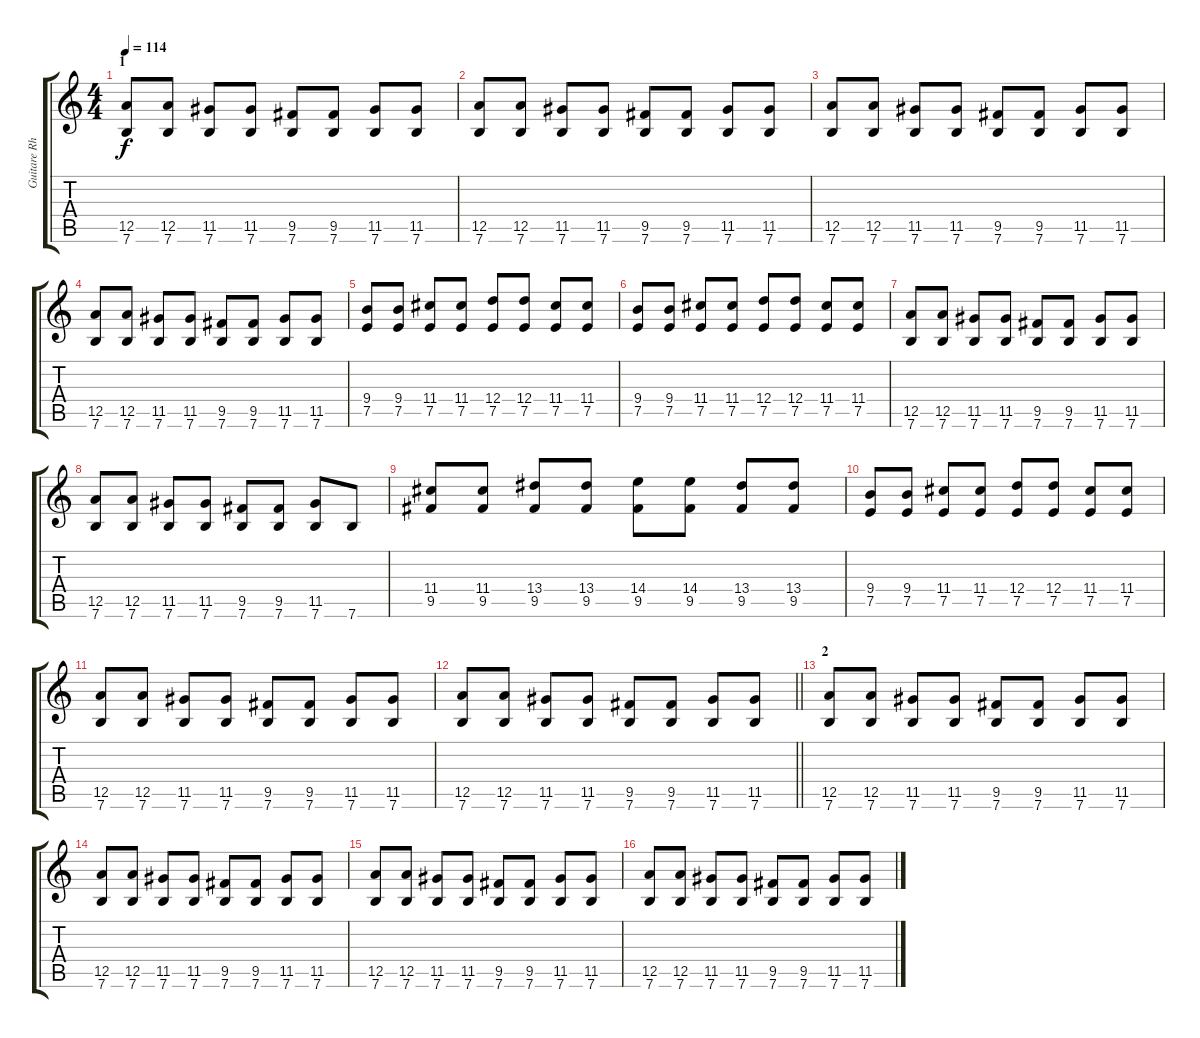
\track ("Guitare Rhytmique 1" "Guitare Rh") {instrument overdrivenguitar}
\staff {score tabs}
\tuning (E4 B3 G3 D3 A2 E2) {hide}
\ts (4 4)
\section ("" "1")
\tempo 114
\clef g2
\ks c
(12.5 7.6).8{dy f instrument overdrivenguitar} (12.5 7.6).8 (11.5 7.6).8 (11.5 7.6).8 (9.5 7.6).8 (9.5 7.6).8 (11.5 7.6).8 (11.5 7.6).8 |
(12.5 7.6).8 (12.5 7.6).8 (11.5 7.6).8 (11.5 7.6).8 (9.5 7.6).8 (9.5 7.6).8 (11.5 7.6).8 (11.5 7.6).8 |
(12.5 7.6).8 (12.5 7.6).8 (11.5 7.6).8 (11.5 7.6).8 (9.5 7.6).8 (9.5 7.6).8 (11.5 7.6).8 (11.5 7.6).8 |
(12.5 7.6).8 (12.5 7.6).8 (11.5 7.6).8 (11.5 7.6).8 (9.5 7.6).8 (9.5 7.6).8 (11.5 7.6).8 (11.5 7.6).8 |
(9.4 7.5).8 (9.4 7.5).8 (11.4 7.5).8 (11.4 7.5).8 (12.4 7.5).8 (12.4 7.5).8 (11.4 7.5).8 (11.4 7.5).8 |
(9.4 7.5).8 (9.4 7.5).8 (11.4 7.5).8 (11.4 7.5).8 (12.4 7.5).8 (12.4 7.5).8 (11.4 7.5).8 (11.4 7.5).8 |
(12.5 7.6).8 (12.5 7.6).8 (11.5 7.6).8 (11.5 7.6).8 (9.5 7.6).8 (9.5 7.6).8 (11.5 7.6).8 (11.5 7.6).8 |
(12.5 7.6).8 (12.5 7.6).8 (11.5 7.6).8 (11.5 7.6).8 (9.5 7.6).8 (9.5 7.6).8 (11.5 7.6).8 7.6.8 |
(11.4 9.5).8 (11.4 9.5).8 (13.4 9.5).8 (13.4 9.5).8 (14.4 9.5).8 (14.4 9.5).8 (13.4 9.5).8 (13.4 9.5).8 |
(9.4 7.5).8 (9.4 7.5).8 (11.4 7.5).8 (11.4 7.5).8 (12.4 7.5).8 (12.4 7.5).8 (11.4 7.5).8 (11.4 7.5).8 |
(12.5 7.6).8 (12.5 7.6).8 (11.5 7.6).8 (11.5 7.6).8 (9.5 7.6).8 (9.5 7.6).8 (11.5 7.6).8 (11.5 7.6).8 |
\barLineRight lightlight
(12.5 7.6).8 (12.5 7.6).8 (11.5 7.6).8 (11.5 7.6).8 (9.5 7.6).8 (9.5 7.6).8 (11.5 7.6).8 (11.5 7.6).8 |
\section ("" "2")
(12.5 7.6).8 (12.5 7.6).8 (11.5 7.6).8 (11.5 7.6).8 (9.5 7.6).8 (9.5 7.6).8 (11.5 7.6).8 (11.5 7.6).8 |
(12.5 7.6).8 (12.5 7.6).8 (11.5 7.6).8 (11.5 7.6).8 (9.5 7.6).8 (9.5 7.6).8 (11.5 7.6).8 (11.5 7.6).8 |
(12.5 7.6).8 (12.5 7.6).8 (11.5 7.6).8 (11.5 7.6).8 (9.5 7.6).8 (9.5 7.6).8 (11.5 7.6).8 (11.5 7.6).8 |
(12.5 7.6).8 (12.5 7.6).8 (11.5 7.6).8 (11.5 7.6).8 (9.5 7.6).8 (9.5 7.6).8 (11.5 7.6).8 (11.5 7.6).8
